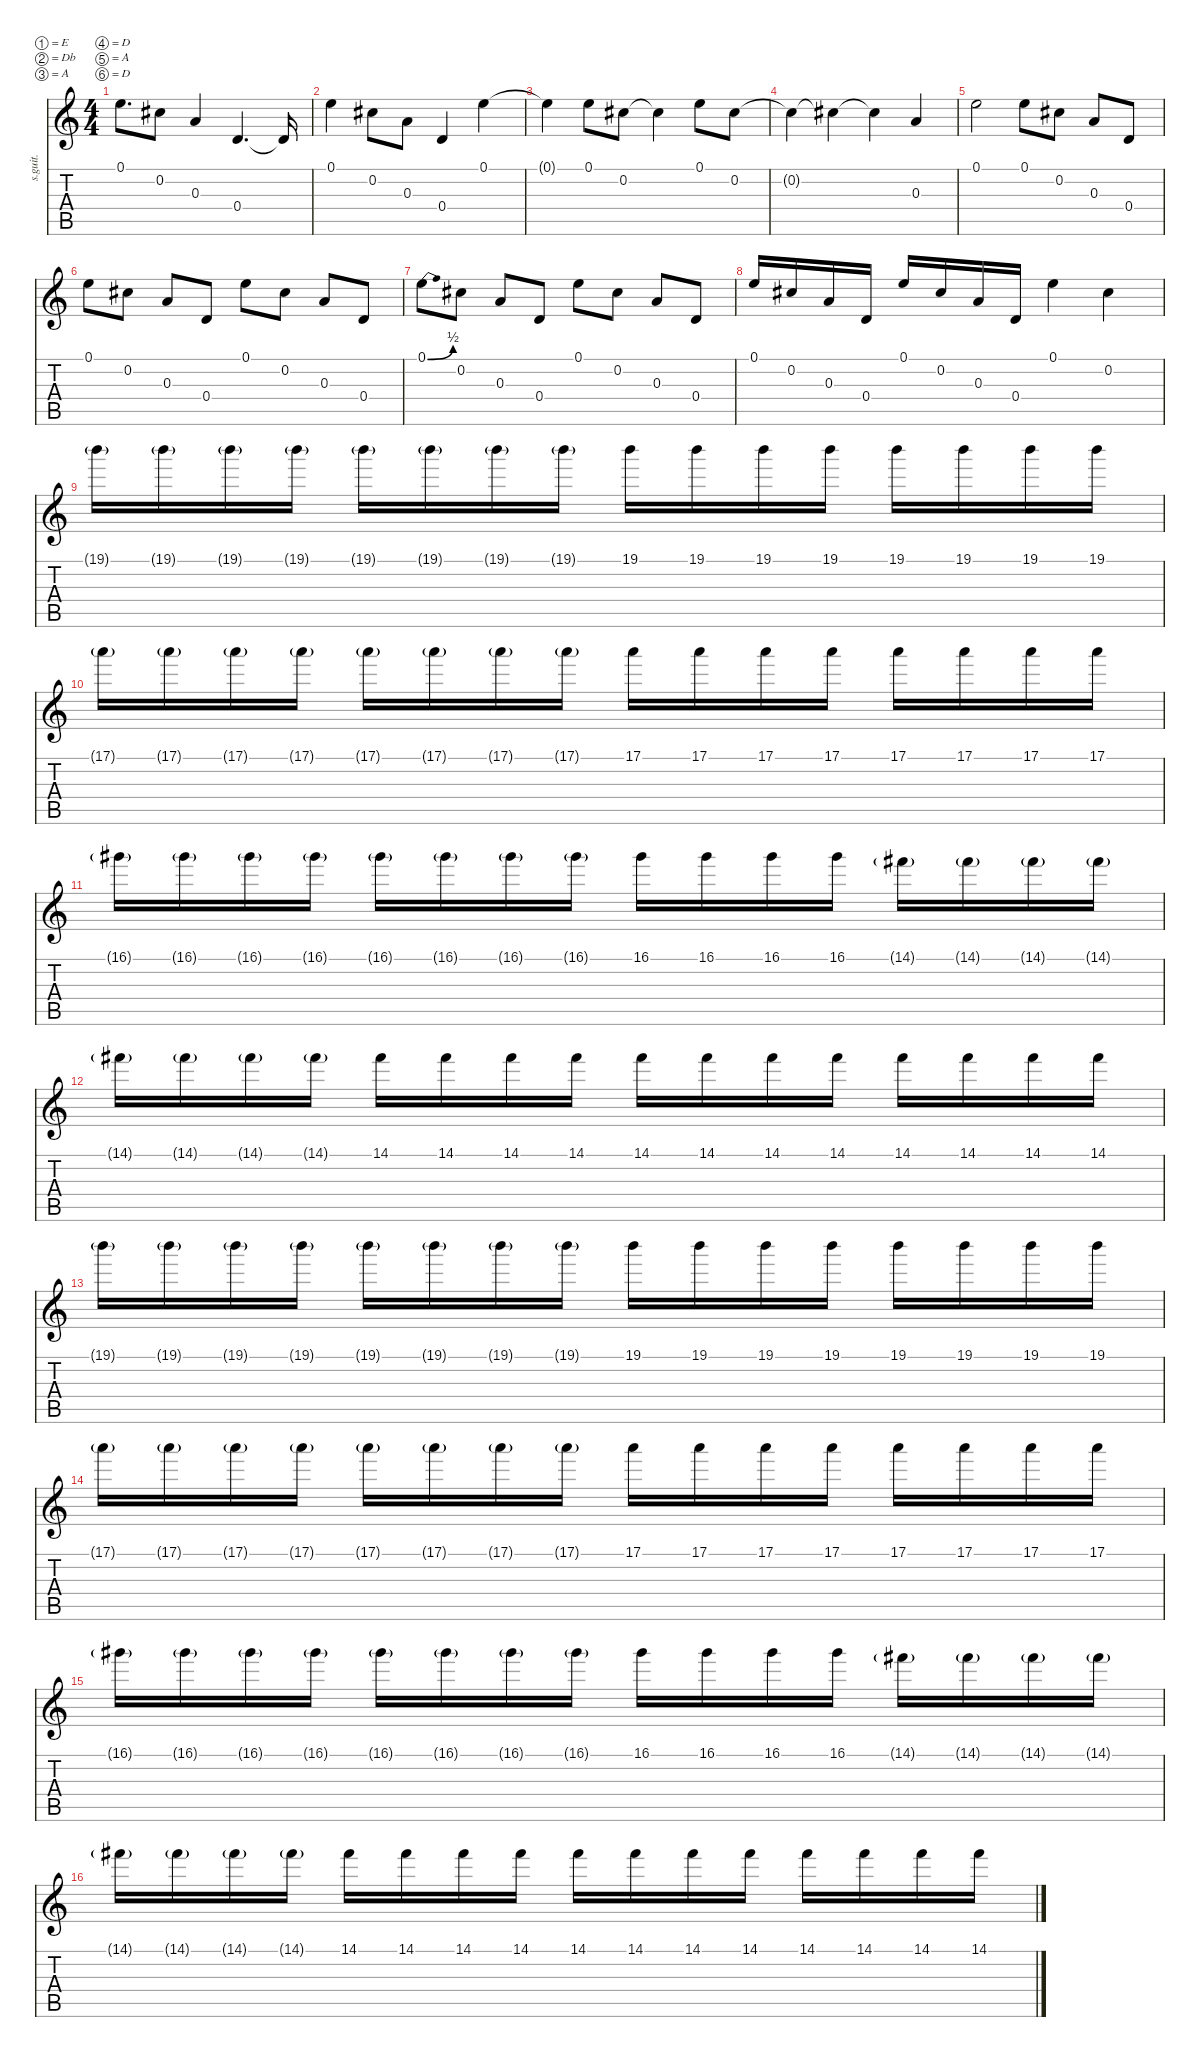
\defaultSystemsLayout 4
\hideDynamics
\bracketExtendMode nobrackets
\track ("Steve Holmes (Effects)" "s.guit.") {instrument overdrivenguitar}
\staff {score tabs}
\tuning (E4 Db4 A3 D3 A2 D2)
\ts (4 4)
\tempo (129 hide)
\clef g2
\ks c
0.1.8{d dy mf} 0.2{acc #}.8 0.3.4 0.4.4{d} 0.4{t}.16 |
0.1.4 0.2{acc #}.8 0.3.8 0.4.4 0.1.4 |
0.1{t}.4 0.1.8 0.2{acc #}.8 0.2{t acc #}.4 0.1.8 0.2{acc #}.8 |
0.2{t acc #}.4 0.2{t acc #}.4 0.2{t acc #}.4 0.3.4 |
0.1.2 0.1.8 0.2{acc #}.8 0.3.8 0.4.8 |
0.1.8 0.2{acc #}.8 0.3.8 0.4.8 0.1.8 0.2{acc #}.8 0.3.8 0.4.8 |
0.1{be (bend 0 0 60 2)}.8 0.2{acc #}.8 0.3.8 0.4.8 0.1.8 0.2{acc #}.8 0.3.8 0.4.8 |
0.1.16 0.2{acc #}.16 0.3.16 0.4.16 0.1.16 0.2{acc #}.16 0.3.16 0.4.16 0.1.4 0.2{acc #}.4 |
19.1{g}.16{dy p} 19.1{g}.16 19.1{g}.16{dy mp} 19.1{g}.16 19.1{g}.16{dy mf} 19.1{g}.16 19.1{g}.16{dy f} 19.1{g}.16 19.1.16 19.1.16 19.1.16 19.1.16 19.1.16 19.1.16 19.1.16 19.1.16 |
17.1{g}.16{dy p} 17.1{g}.16 17.1{g}.16{dy mp} 17.1{g}.16 17.1{g}.16{dy mf} 17.1{g}.16 17.1{g}.16{dy f} 17.1{g}.16 17.1.16 17.1.16 17.1.16 17.1.16 17.1.16 17.1.16 17.1.16 17.1.16 |
16.1{g acc #}.16{dy p} 16.1{g acc #}.16 16.1{g acc #}.16{dy mp} 16.1{g acc #}.16 16.1{g acc #}.16{dy mf} 16.1{g acc #}.16 16.1{g acc #}.16{dy f} 16.1{g acc #}.16 16.1{acc #}.16 16.1{acc #}.16 16.1{acc #}.16 16.1{acc #}.16 14.1{g acc #}.16{dy p} 14.1{g acc #}.16 14.1{g acc #}.16{dy mp} 14.1{g acc #}.16 |
14.1{g acc #}.16{dy mf} 14.1{g acc #}.16 14.1{g acc #}.16{dy f} 14.1{g acc #}.16 14.1{acc #}.16 14.1{acc #}.16 14.1{acc #}.16 14.1{acc #}.16 14.1{acc #}.16 14.1{acc #}.16 14.1{acc #}.16 14.1{acc #}.16 14.1{acc #}.16 14.1{acc #}.16 14.1{acc #}.16 14.1{acc #}.16 |
19.1{g}.16{dy p} 19.1{g}.16 19.1{g}.16{dy mp} 19.1{g}.16 19.1{g}.16{dy mf} 19.1{g}.16 19.1{g}.16{dy f} 19.1{g}.16 19.1.16 19.1.16 19.1.16 19.1.16 19.1.16 19.1.16 19.1.16 19.1.16 |
17.1{g}.16{dy p} 17.1{g}.16 17.1{g}.16{dy mp} 17.1{g}.16 17.1{g}.16{dy mf} 17.1{g}.16 17.1{g}.16{dy f} 17.1{g}.16 17.1.16 17.1.16 17.1.16 17.1.16 17.1.16 17.1.16 17.1.16 17.1.16 |
16.1{g acc #}.16{dy p} 16.1{g acc #}.16 16.1{g acc #}.16{dy mp} 16.1{g acc #}.16 16.1{g acc #}.16{dy mf} 16.1{g acc #}.16 16.1{g acc #}.16{dy f} 16.1{g acc #}.16 16.1{acc #}.16 16.1{acc #}.16 16.1{acc #}.16 16.1{acc #}.16 14.1{g acc #}.16{dy p} 14.1{g acc #}.16 14.1{g acc #}.16{dy mp} 14.1{g acc #}.16 |
14.1{g acc #}.16{dy mf} 14.1{g acc #}.16 14.1{g acc #}.16{dy f} 14.1{g acc #}.16 14.1{acc #}.16 14.1{acc #}.16 14.1{acc #}.16 14.1{acc #}.16 14.1{acc #}.16 14.1{acc #}.16 14.1{acc #}.16 14.1{acc #}.16 14.1{acc #}.16 14.1{acc #}.16 14.1{acc #}.16 14.1{acc #}.16
